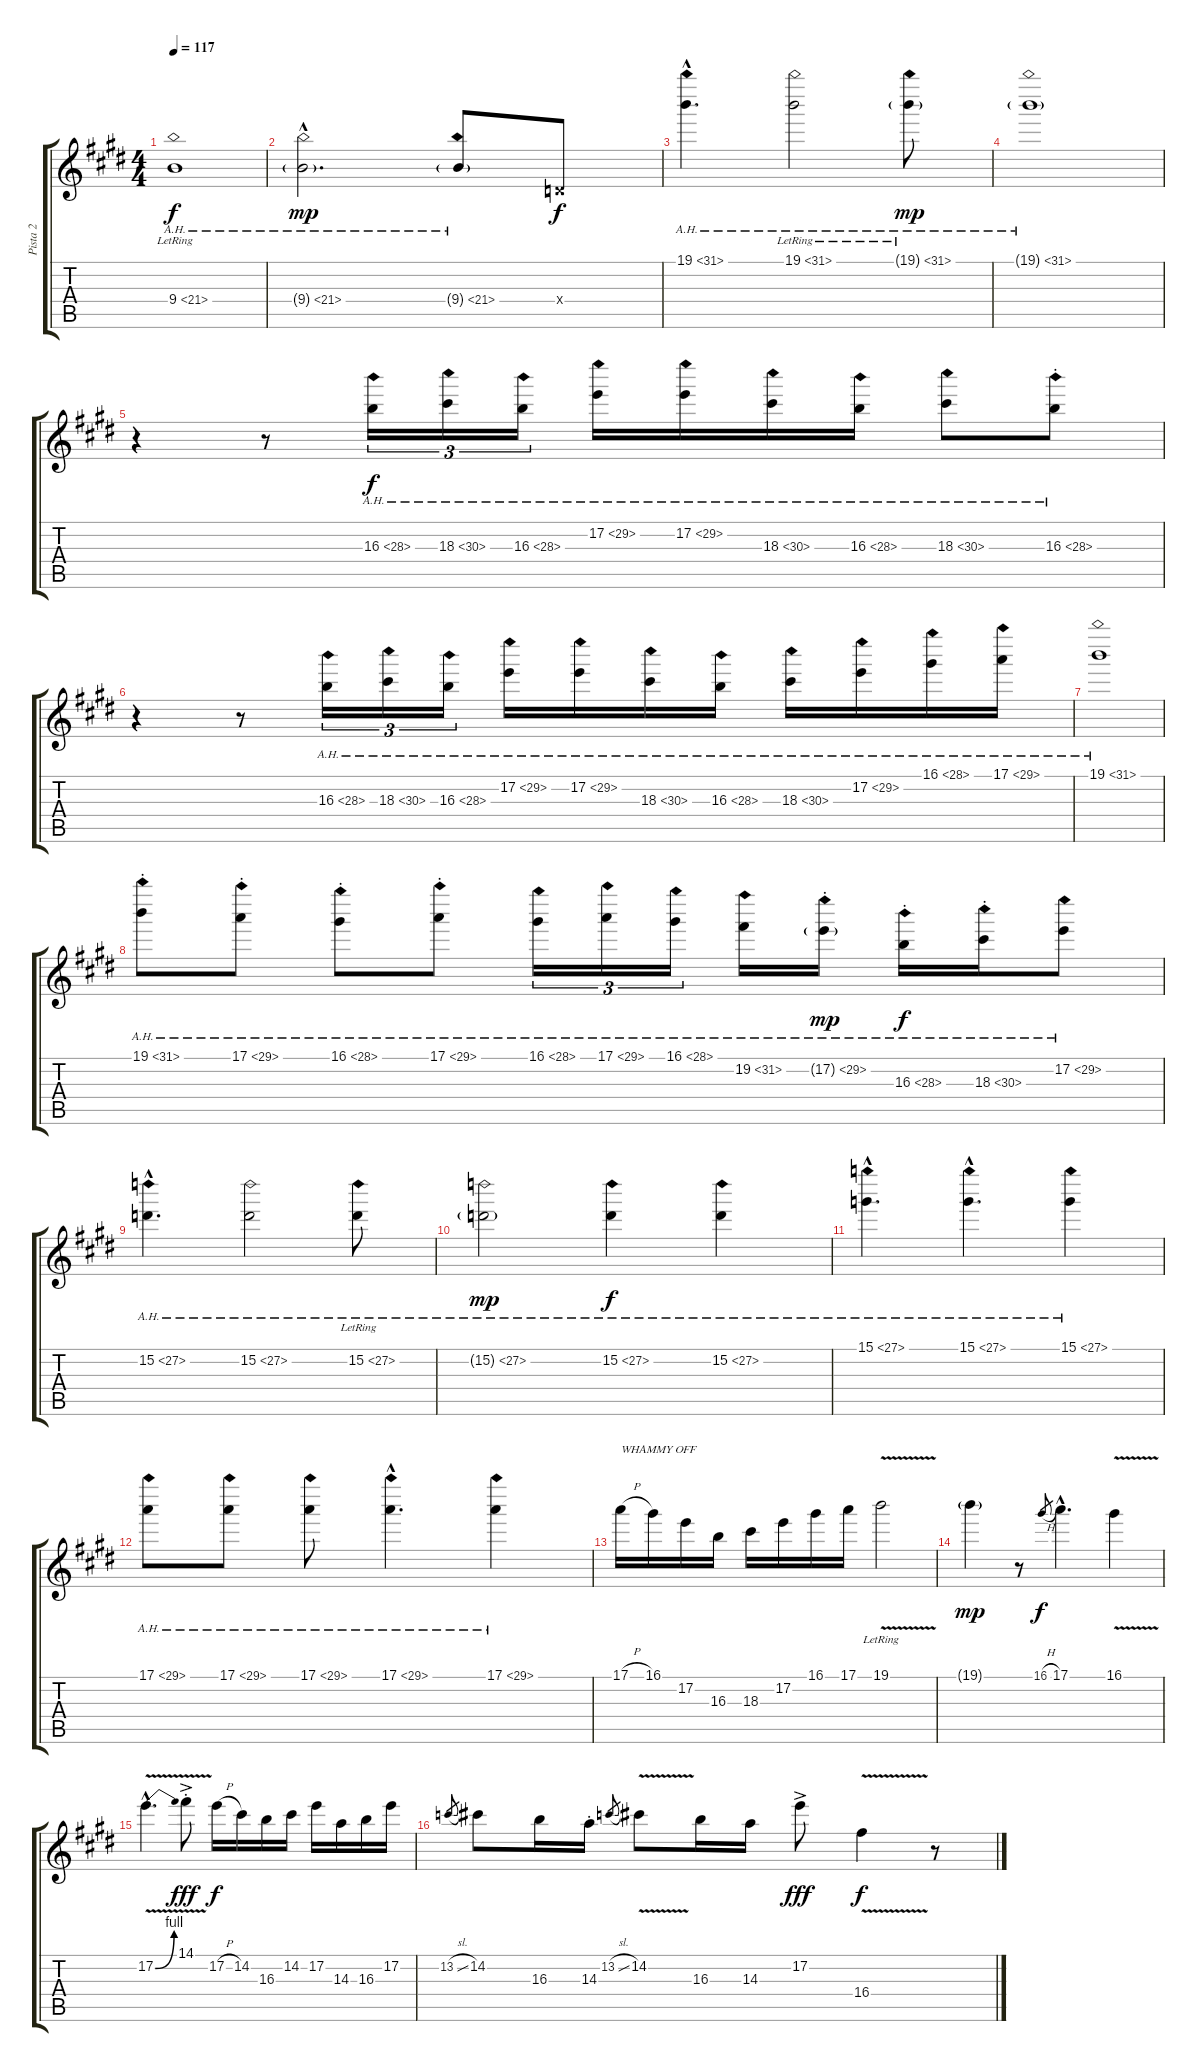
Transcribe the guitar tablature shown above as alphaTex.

\track ("Pista 2" "Pista 2") {instrument distortionguitar}
\staff {score tabs}
\tuning (E4 B3 G3 D3 A2 E2) {hide}
\ts (4 4)
\tempo 117
\clef g2
\ks e
9.4{ah 12 lr}.1{dy f} |
9.4{ah 12 g hac}.2{d dy mp} 9.4{ah 12 g}.8 0.4{x}.8{dy f} |
19.1{ah 12 hac}.4{d} 19.1{ah 12 lr}.2 19.1{ah 12 g lr}.8{dy mp} |
19.1{ah 12 g}.1 |
r.4 r.8 16.3{ah 12}.16{tu (3 2) dy f} 18.3{ah 12}.16{tu (3 2)} 16.3{ah 12}.16{tu (3 2)} 17.2{ah 12}.16 17.2{ah 12}.16 18.3{ah 12}.16 16.3{ah 12}.16 18.3{ah 12}.8 16.3{ah 12 st}.8 |
r.4 r.8 16.3{ah 12}.16{tu (3 2)} 18.3{ah 12}.16{tu (3 2)} 16.3{ah 12}.16{tu (3 2)} 17.2{ah 12}.16 17.2{ah 12}.16 18.3{ah 12}.16 16.3{ah 12}.16 18.3{ah 12}.16 17.2{ah 12}.16 16.1{ah 12}.16 17.1{ah 12}.16 |
19.1{ah 12}.1 |
19.1{ah 12 st}.8 17.1{ah 12 st}.8 16.1{ah 12 st}.8 17.1{ah 12 st}.8 16.1{ah 12}.16{tu (3 2)} 17.1{ah 12}.16{tu (3 2)} 16.1{ah 12}.16{tu (3 2)} 19.2{ah 12}.16 17.2{ah 12 g st}.16{dy mp} 16.3{ah 12 st}.16{dy f} 18.3{ah 12 st}.16 17.2{ah 12}.8 |
15.2{ah 12 hac}.4{d} 15.2{ah 12}.2 15.2{ah 12 lr}.8 |
15.2{ah 12 g}.2{dy mp} 15.2{ah 12}.4{dy f} 15.2{ah 12}.4 |
15.1{ah 12 hac}.4{d} 15.1{ah 12 hac}.4{d} 15.1{ah 12}.4 |
17.1{ah 12}.8 17.1{ah 12}.8 17.1{ah 12}.8 17.1{ah 12 hac}.4{d} 17.1{ah 12}.4 |
17.1{h}.16{txt "WHAMMY OFF"} 16.1.16 17.2.16 16.3.16 18.3.16 17.2.16 16.1.16 17.1.16 19.1{v lr}.2 |
19.1{g}.4{dy mp} r.8 16.1{h}.8{gr dy f} 17.1{hac}.4{d} 16.1{v}.4 |
17.2{be (bend 0 0 60 4) v hac}.4{d} 14.1{v ac st}.8{dy fff} 17.2{h}.16{dy f} 14.2.16 16.3.16 14.2.16 17.2.16 14.3.16 16.3.16 17.2.16 |
13.2{sl}.8{gr} 14.2.8 16.3.16 14.3{st}.16 13.2{sl}.8{gr} 14.2{v}.8 16.3.16 14.3.16 17.2{ac}.8{dy fff} 16.4{v}.4{dy f} r.8
